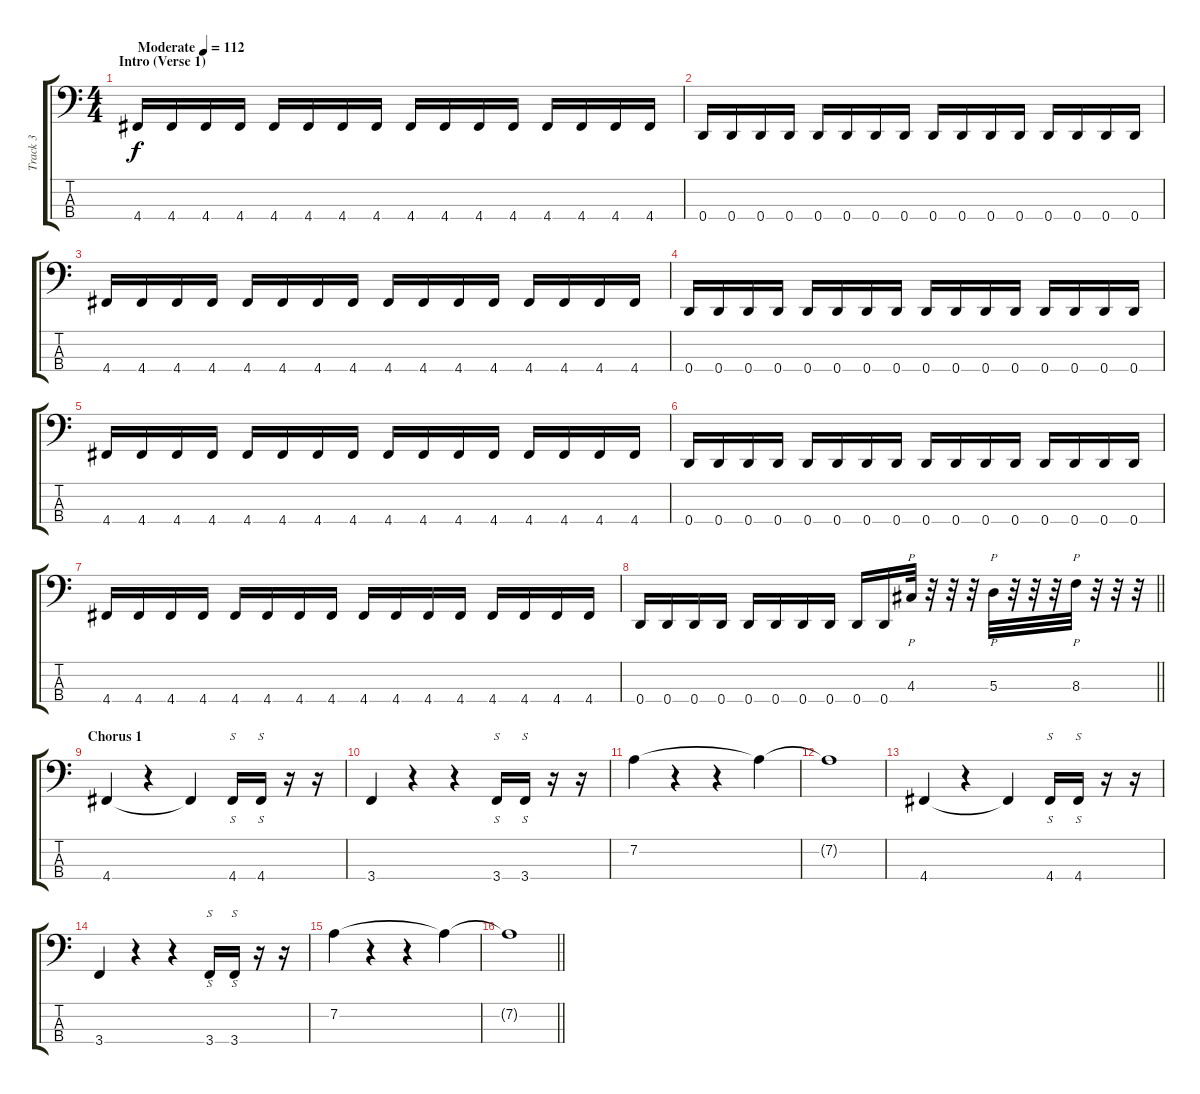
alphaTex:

\track ("Track 3" "Track 3") {instrument electricbassfinger}
\staff {score tabs}
\tuning (G2 D2 A1 D1) {hide}
\ts (4 4)
\section ("" "Intro (Verse 1)")
\tempo (112 "Moderate")
\clef f4
\ks c
4.4.16{dy f instrument electricbassfinger} 4.4.16 4.4.16 4.4.16 4.4.16 4.4.16 4.4.16 4.4.16 4.4.16 4.4.16 4.4.16 4.4.16 4.4.16 4.4.16 4.4.16 4.4.16 |
0.4.16 0.4.16 0.4.16 0.4.16 0.4.16 0.4.16 0.4.16 0.4.16 0.4.16 0.4.16 0.4.16 0.4.16 0.4.16 0.4.16 0.4.16 0.4.16 |
4.4.16 4.4.16 4.4.16 4.4.16 4.4.16 4.4.16 4.4.16 4.4.16 4.4.16 4.4.16 4.4.16 4.4.16 4.4.16 4.4.16 4.4.16 4.4.16 |
0.4.16 0.4.16 0.4.16 0.4.16 0.4.16 0.4.16 0.4.16 0.4.16 0.4.16 0.4.16 0.4.16 0.4.16 0.4.16 0.4.16 0.4.16 0.4.16 |
4.4.16 4.4.16 4.4.16 4.4.16 4.4.16 4.4.16 4.4.16 4.4.16 4.4.16 4.4.16 4.4.16 4.4.16 4.4.16 4.4.16 4.4.16 4.4.16 |
0.4.16 0.4.16 0.4.16 0.4.16 0.4.16 0.4.16 0.4.16 0.4.16 0.4.16 0.4.16 0.4.16 0.4.16 0.4.16 0.4.16 0.4.16 0.4.16 |
4.4.16 4.4.16 4.4.16 4.4.16 4.4.16 4.4.16 4.4.16 4.4.16 4.4.16 4.4.16 4.4.16 4.4.16 4.4.16 4.4.16 4.4.16 4.4.16 |
\barLineRight lightlight
0.4.16 0.4.16 0.4.16 0.4.16 0.4.16 0.4.16 0.4.16 0.4.16 0.4.16 0.4.16 4.3.32{p} r.32 r.32 r.32 5.3.32{p} r.32 r.32 r.32 8.3.32{p} r.32 r.32 r.32 |
\section ("" "Chorus 1")
4.4.4 r.4 4.4{t}.4 4.4.16{s} 4.4.16{s} r.16 r.16 |
3.4.4 r.4 r.4 3.4.16{s} 3.4.16{s} r.16 r.16 |
7.2.4 r.4 r.4 7.2{t}.4 |
7.2{t}.1 |
4.4.4 r.4 4.4{t}.4 4.4.16{s} 4.4.16{s} r.16 r.16 |
3.4.4 r.4 r.4 3.4.16{s} 3.4.16{s} r.16 r.16 |
7.2.4 r.4 r.4 7.2{t}.4 |
\barLineRight lightlight
7.2{t}.1
